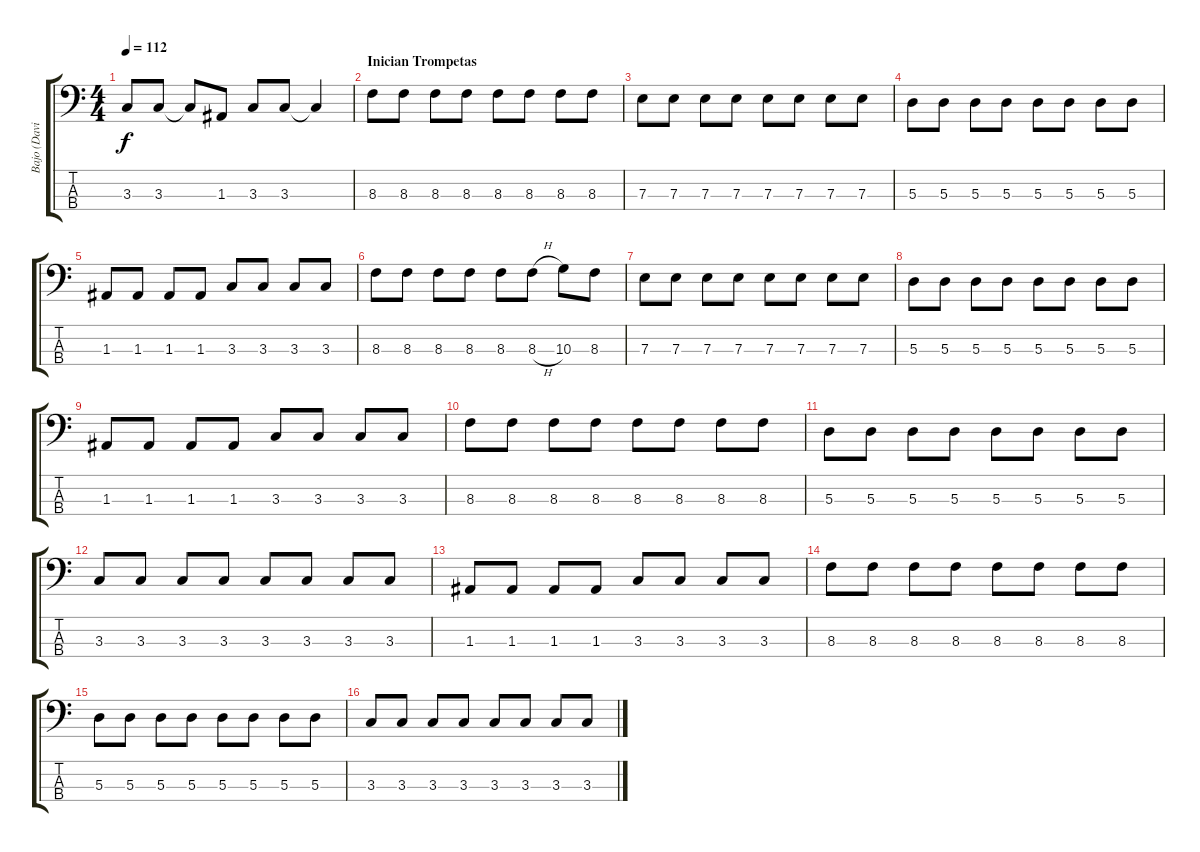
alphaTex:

\track ("Bajo (David Summers)" "Bajo (Davi") {instrument electricbassfinger}
\staff {score tabs}
\tuning (G2 D2 A1 E1) {hide}
\ts (4 4)
\tempo 112
\clef f4
\ks c
3.3.8{dy f} 3.3.8 3.3{t}.8 1.3.8 3.3.8 3.3.8 3.3{t}.4 |
\section ("" "Inician Trompetas")
8.3.8 8.3.8 8.3.8 8.3.8 8.3.8 8.3.8 8.3.8 8.3.8 |
7.3.8 7.3.8 7.3.8 7.3.8 7.3.8 7.3.8 7.3.8 7.3.8 |
5.3.8 5.3.8 5.3.8 5.3.8 5.3.8 5.3.8 5.3.8 5.3.8 |
1.3.8 1.3.8 1.3.8 1.3.8 3.3.8 3.3.8 3.3.8 3.3.8 |
8.3.8 8.3.8 8.3.8 8.3.8 8.3.8 8.3{h}.8 10.3.8 8.3.8 |
7.3.8 7.3.8 7.3.8 7.3.8 7.3.8 7.3.8 7.3.8 7.3.8 |
5.3.8 5.3.8 5.3.8 5.3.8 5.3.8 5.3.8 5.3.8 5.3.8 |
1.3.8 1.3.8 1.3.8 1.3.8 3.3.8 3.3.8 3.3.8 3.3.8 |
8.3.8 8.3.8 8.3.8 8.3.8 8.3.8 8.3.8 8.3.8 8.3.8 |
5.3.8 5.3.8 5.3.8 5.3.8 5.3.8 5.3.8 5.3.8 5.3.8 |
3.3.8 3.3.8 3.3.8 3.3.8 3.3.8 3.3.8 3.3.8 3.3.8 |
1.3.8 1.3.8 1.3.8 1.3.8 3.3.8 3.3.8 3.3.8 3.3.8 |
8.3.8 8.3.8 8.3.8 8.3.8 8.3.8 8.3.8 8.3.8 8.3.8 |
5.3.8 5.3.8 5.3.8 5.3.8 5.3.8 5.3.8 5.3.8 5.3.8 |
3.3.8 3.3.8 3.3.8 3.3.8 3.3.8 3.3.8 3.3.8 3.3.8
